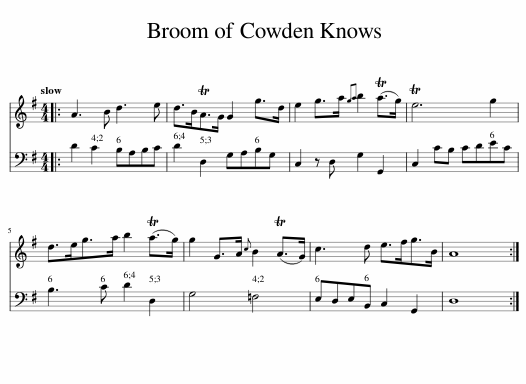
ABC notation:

X:1
%%score 1 2
L:1/8
Q:1/4=120
M:4/4
I:linebreak $
K:G
V:1 treble
V:2 bass
V:1
|: A3 B d3 e | d>BTA>G G2 g>d | e2 g>a{ga} b2 (Ta>g) | Te6 g2 |$ d>eg>a b2 (Ta>g) | %5
 g2 G>A{c} B2 (TA>G) | c3 d e>fg>B | A8 :| %8
V:2
|: D2 C2 B,A,B,C | D2 D,2 G,A,B,G, | C,2 z D, G,2 G,,2 | C,2 CB, CDEC |$ B,3 C D2 D,2 | %5
 G,4 =F,4 | E,D,E,B,, C,2 G,,2 | D,8 :| %8
